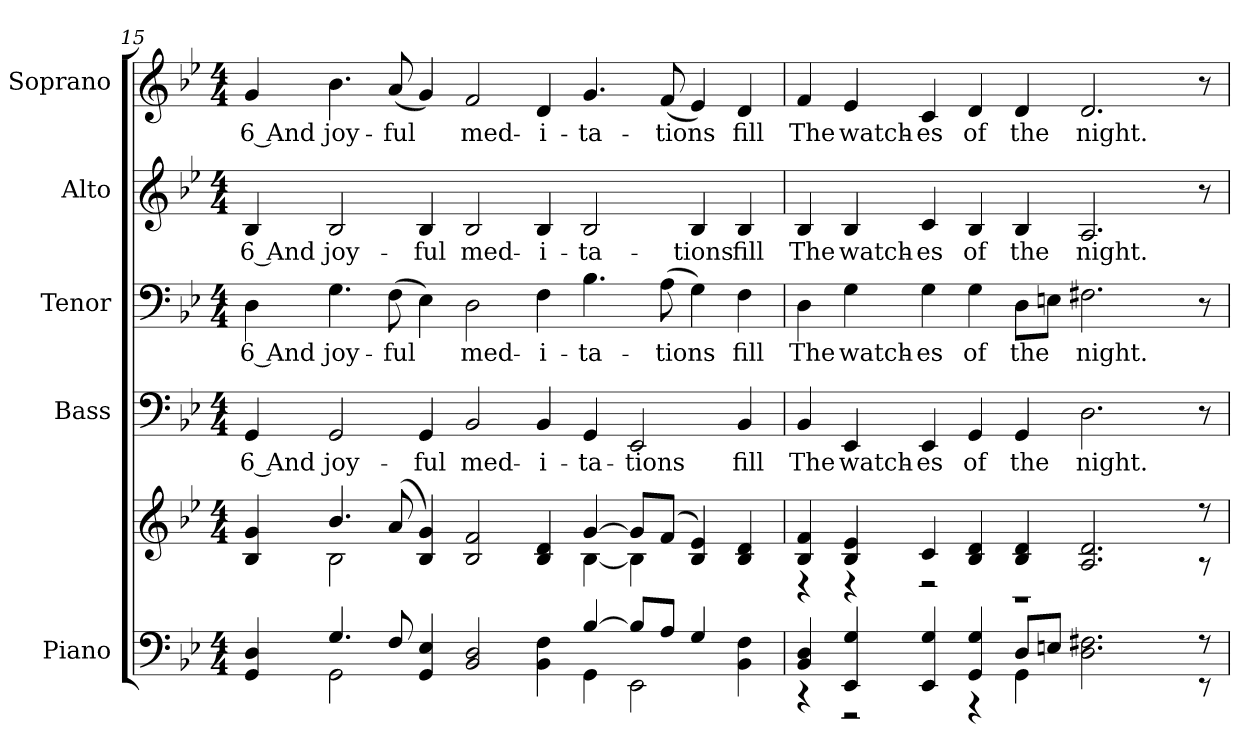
**kern	**kern	**kern	**text	**kern	**text	**kern	**text	**kern	**text
*part5	*part5	*part4	*part4	*part3	*part3	*part2	*part2	*part1	*part1
*staff6	*staff5	*staff4	*staff4	*staff3	*staff3	*staff2	*staff2	*staff1	*staff1
*I"Piano	*	*I"Bass	*	*I"Tenor	*	*I"Alto	*	*I"Soprano	*
*I'Pno.	*	*I'B.	*	*I'T.	*	*I'A.	*	*I'S.	*
!!LO:PB:g=z
*clefF4	*clefG2	*clefF4	*	*clefF4	*	*clefG2	*	*clefG2	*
*k[b-e-]	*k[b-e-]	*k[b-e-]	*	*k[b-e-]	*	*k[b-e-]	*	*k[b-e-]	*
*B-:	*B-:	*B-:	*	*B-:	*	*B-:	*	*B-:	*
*M4/4	*M4/4	*M4/4	*	*M4/4	*	*M4/4	*	*M4/4	*
=15	=15	=15	=15	=15	=15	=15	=15	=15	=15
*^	*^	*	*	*	*	*	*	*	*
!	!	!	!	!	!LO:LY:b:color=#000000	!	!	!	!	!	!
!	!	!	!	!	!	!	!LO:LY:b:color=#000000	!	!	!	!
!	!	!	!	!	!	!	!	!	!LO:LY:b:color=#000000	!	!
!	!	!	!	!	!	!	!	!	!	!	!LO:LY:b:color=#000000
4GGi/ 4Di	4ryy	4B-i/ 4gi	4ryy	4GGi/	6 And	4Di\	6 And	4B-i/	6 And	4gi/	6 And
!	!	!	!	!	!LO:LY:b:color=#000000	!	!	!	!	!	!
!	!	!	!	!	!	!	!LO:LY:b:color=#000000	!	!	!	!
!	!	!	!	!	!	!	!	!	!LO:LY:b:color=#000000	!	!
!	!	!	!	!	!	!	!	!	!	!	!LO:LY:b:color=#000000
4.Gi/	2GGi\	4.b-i/	2B-i\	2GGi/	joy-	4.Gi\	joy-	2B-i/	joy-	4.b-i\	joy-
!	!	!	!	!	!	!	!LO:LY:b:color=#000000	!	!	!	!
!	!	!	!	!	!	!	!	!	!	!	!LO:LY:b:color=#000000
8Fi/	.	(8ai/	.	.	.	(8Fi\	-ful	.	.	(8ai/	-ful
!	!	!	!	!	!LO:LY:b:color=#000000	!	!	!	!	!	!
!	!	!	!	!	!	!	!	!	!LO:LY:b:color=#000000	!	!
4GGi/ 4E-i	4ryy	4B-i/ 4gi)	4ryy	4GGi/	-ful	4E-i\)	.	4B-i/	-ful	4gi/)	.
!	!	!	!	!	!LO:LY:b:color=#000000	!	!	!	!	!	!
!	!	!	!	!	!	!	!LO:LY:b:color=#000000	!	!	!	!
!	!	!	!	!	!	!	!	!	!LO:LY:b:color=#000000	!	!
!	!	!	!	!	!	!	!	!	!	!	!LO:LY:b:color=#000000
2BB-i/ 2Di	2ryy	2B-i/ 2fi	2ryy	2BB-i/	med-	2Di\	med-	2B-i/	med-	2fi/	med-
!	!	!	!	!	!LO:LY:b:color=#000000	!	!	!	!	!	!
!	!	!	!	!	!	!	!LO:LY:b:color=#000000	!	!	!	!
!	!	!	!	!	!	!	!	!	!LO:LY:b:color=#000000	!	!
!	!	!	!	!	!	!	!	!	!	!	!LO:LY:b:color=#000000
4BB-i\ 4Fi	4ryy	4B-i/ 4di	4ryy	4BB-i/	-i-	4Fi\	-i-	4B-i/	-i-	4di/	-i-
!	!	!	!	!	!LO:LY:b:color=#000000	!	!	!	!	!	!
!	!	!	!	!	!	!	!LO:LY:b:color=#000000	!	!	!	!
!	!	!	!	!	!	!	!	!	!LO:LY:b:color=#000000	!	!
!	!	!	!	!	!	!	!	!	!	!	!LO:LY:b:color=#000000
[>4B-i/	4GGi\	[>4gi/	[<4B-i\	4GGi/	-ta-	4.B-i\	-ta-	2B-i/	-ta-	4.gi/	-ta-
!	!	!	!	!	!LO:LY:b:color=#000000	!	!	!	!	!	!
8B-i/L]	2EE-i\	8gi/L]	4B-i\]	2EE-i/	-tions	.	.	.	.	.	.
!	!	!	!	!	!	!	!LO:LY:b:color=#000000	!	!	!	!
!	!	!	!	!	!	!	!	!	!	!	!LO:LY:b:color=#000000
8Ai/J	.	(8fi/J	.	.	.	(8Ai\	-tions	.	.	(8fi/	-tions
!	!	!	!	!	!	!	!	!	!LO:LY:b:color=#000000	!	!
4Gi/	.	4B-i/ 4e-i)	4ryy	.	.	4Gi\)	.	4B-i/	-tions	4e-i/)	.
!	!	!	!	!	!LO:LY:b:color=#000000	!	!	!	!	!	!
!	!	!	!	!	!	!	!LO:LY:b:color=#000000	!	!	!	!
!	!	!	!	!	!	!	!	!	!LO:LY:b:color=#000000	!	!
!	!	!	!	!	!	!	!	!	!	!	!LO:LY:b:color=#000000
4BB-i\ 4Fi	4ryy	4B-i/ 4di	4ryy	4BB-i/	fill	4Fi\	fill	4B-i/	fill	4di/	fill
=16	=16	=16	=16	=16	=16	=16	=16	=16	=16	=16	=16
!	!	!	!	!	!LO:LY:b:color=#000000	!	!	!	!	!	!
!	!	!	!	!	!	!	!LO:LY:b:color=#000000	!	!	!	!
!	!	!	!	!	!	!	!	!	!LO:LY:b:color=#000000	!	!
!	!	!	!	!	!	!	!	!	!	!	!LO:LY:b:color=#000000
4BB-i/ 4Di	4r	4B-i/ 4fi	4r	4BB-i/	The	4Di\	The	4B-i/	The	4fi/	The
!	!	!	!	!	!LO:LY:b:color=#000000	!	!	!	!	!	!
!	!	!	!	!	!	!	!LO:LY:b:color=#000000	!	!	!	!
!	!	!	!	!	!	!	!	!	!LO:LY:b:color=#000000	!	!
!	!	!	!	!	!	!	!	!	!	!	!LO:LY:b:color=#000000
4EE-i/ 4Gi	2r	4B-i/ 4e-i	4r	4EE-i/	watch-	4Gi\	watch-	4B-i/	watch-	4e-i/	watch-
!	!	!	!	!	!LO:LY:b:color=#000000	!	!	!	!	!	!
!	!	!	!	!	!	!	!LO:LY:b:color=#000000	!	!	!	!
!	!	!	!	!	!	!	!	!	!LO:LY:b:color=#000000	!	!
!	!	!	!	!	!	!	!	!	!	!	!LO:LY:b:color=#000000
4EE-i/ 4Gi	.	4ci/	2r	4EE-i/	-es	4Gi\	-es	4ci/	-es	4ci/	-es
!	!	!	!	!	!LO:LY:b:color=#000000	!	!	!	!	!	!
!	!	!	!	!	!	!	!LO:LY:b:color=#000000	!	!	!	!
!	!	!	!	!	!	!	!	!	!LO:LY:b:color=#000000	!	!
!	!	!	!	!	!	!	!	!	!	!	!LO:LY:b:color=#000000
4GGi/ 4Gi	4r	4B-i/ 4di	.	4GGi/	of	4Gi\	of	4B-i/	of	4di/	of
!	!	!	!	!	!LO:LY:b:color=#000000	!	!	!	!	!	!
!	!	!	!	!	!	!	!LO:LY:b:color=#000000	!	!	!	!
!	!	!	!	!	!	!	!	!	!LO:LY:b:color=#000000	!	!
!	!	!	!	!	!	!	!	!	!	!	!LO:LY:b:color=#000000
8Di/L	4GGi\	4B-i/ 4di	1r	4GGi/	the	8Di\L	the	4B-i/	the	4di/	the
8Eni/J	.	.	.	.	.	8Eni\J	.	.	.	.	.
!	!	!	!	!	!LO:LY:b:color=#000000	!	!	!	!	!	!
!	!	!	!	!	!	!	!LO:LY:b:color=#000000	!	!	!	!
!	!	!	!	!	!	!	!	!	!LO:LY:b:color=#000000	!	!
!	!	!	!	!	!	!	!	!	!	!	!LO:LY:b:color=#000000
2.Di\ 2.F#Xi	4ryy	2.Ai/ 2.di	.	2.Di\	night.	2.F#Xi\	night.	2.Ai/	night.	2.di/	night.
.	2ryy	.	.	.	.	.	.	.	.	.	.
8r	8r	8r	8r	8r	.	8r	.	8r	.	8r	.
*v	*v	*	*	*	*	*	*	*	*	*	*
*	*v	*v	*	*	*	*	*	*	*	*
=	=	=	=	=	=	=	=	=	=
*-	*-	*-	*-	*-	*-	*-	*-	*-	*-
